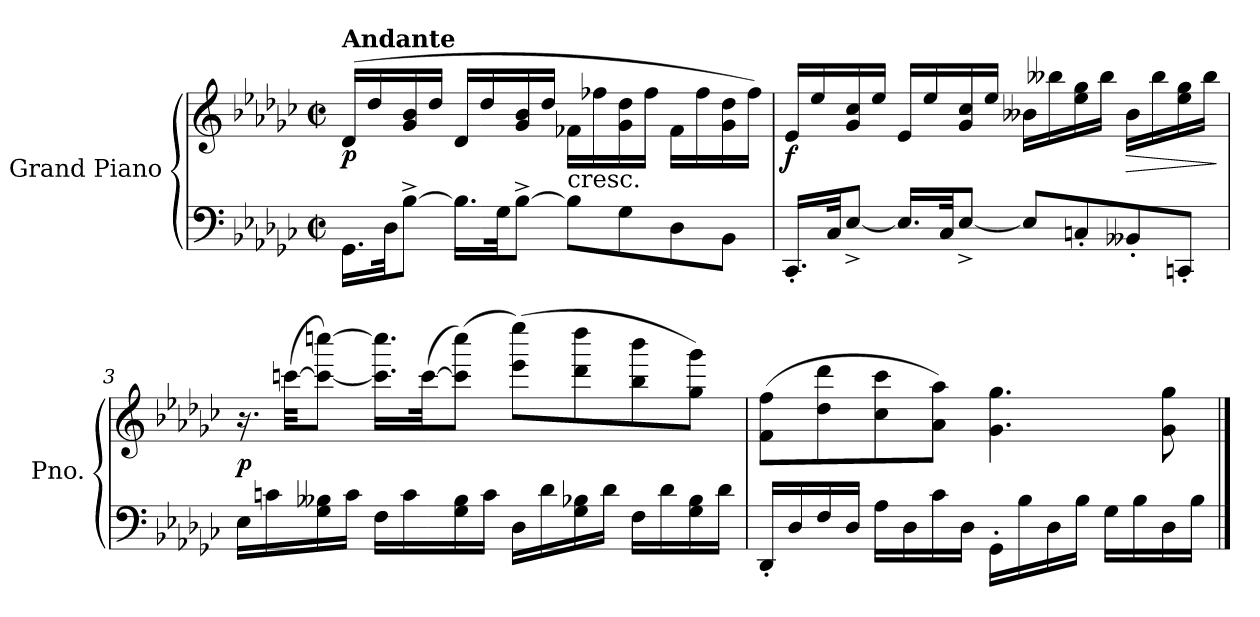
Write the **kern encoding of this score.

**kern	**kern	**dynam
*part1	*part1	*part1
*staff2	*staff1	*staff1/2
*I"Grand Piano	*	*
*I'Pno.	*	*
*clefF4	*clefG2	*
*k[b-e-a-d-g-c-]	*k[b-e-a-d-g-c-]	*
*M2/2	*M2/2	*
*met(c|)	*met(c|)	*
=1	=1	=1
!	!LO:TX:a:B:t=Andante	!
!	!	!LO:DY:b
16.GG-\LL	(>16d-/LL	p
.	16dd-/	.
32D-\JK	.	.
[8B-^\J	16g-/ 16b-/	.
.	16dd-/JJ	.
16.B-\LL]	16d-/LL	.
.	16dd-/	.
32G-\JK	.	.
[8B-^\J	16g-/ 16b-/	.
.	16dd-/JJ	.
!	!LO:TX:b:t=cresc.	!
8B-\L]	16f-X\LL	.
.	16ff-X\	.
8G-\	16g-\ 16dd-\	.
.	16ff-\JJ	.
8D-\	16f-\LL	.
.	16ff-\	.
8BB-\J	16g-\ 16dd-\	.
.	16ff-\JJ)	.
=2	=2	=2
!	!	!LO:DY:b
16.CC-'/LL	16e-/LL	f
.	16ee-/	.
32C-/JK	.	.
[8E-^/J	16g-/ 16cc-/	.
.	16ee-/JJ	.
16.E-/LL]	16e-/LL	.
.	16ee-/	.
32C-/JK	.	.
[8E-^/J	16g-/ 16cc-/	.
.	16ee-/JJ	.
8E-/L]	16b--X\LL	.
.	16bb--X\	.
8Cn'/	16ee-\ 16gg-\	.
.	16bb--\JJ	.
!	!	!LO:HP:b
8BB--X'/	16b--\LL	>
.	16bb--\	.
8CCn'/J	16ee-\ 16gg-\	.
.	16bb--\JJ	.
.	.	]
=3	=3	=3
!	!	!LO:DY:a=2
16E-\LL	16.r	p
16cn\	.	.
.	(>[32cccn\KKL	.
16G-\ 16B--X\	8ccc\_ [8ccccn\J)	.
16c\JJ	.	.
16F\LL	16.ccc\] 16.cccc\]LL	.
16c\	.	.
.	(>[32ccc\JK	.
16G-\ 16B--\	(>8ccc\] 8cccc\J)	.
16c\JJ	.	.
16D-\LL	(>8eee-\ 8eeee-\L)	.
16d-\	.	.
16G-\ 16B-X\	8ddd-\ 8dddd-\	.
16d-\JJ	.	.
16F\LL	8bb-\ 8bbb-\	.
16d-\	.	.
16G-\ 16B-\	8gg-\ 8ggg-\J)	.
16d-\JJ	.	.
=4	=4	=4
16DD-'/LL	(>8f\ 8ff\L	.
16D-/	.	.
16F/	8dd-\ 8ddd-\	.
16D-/JJ	.	.
16A-\LL	8cc-\ 8ccc-\	.
16D-\	.	.
16c-\	8a-\ 8aa-\J)	.
16D-\JJ	.	.
16GG-'\LL	4.g-\ 4.gg-\	.
16B-\	.	.
16D-\	.	.
16B-\JJ	.	.
16G-\LL	.	.
16B-\	.	.
16D-\	8g-\ 8gg-\	.
16B-\JJ	.	.
==	==	==
*-	*-	*-
